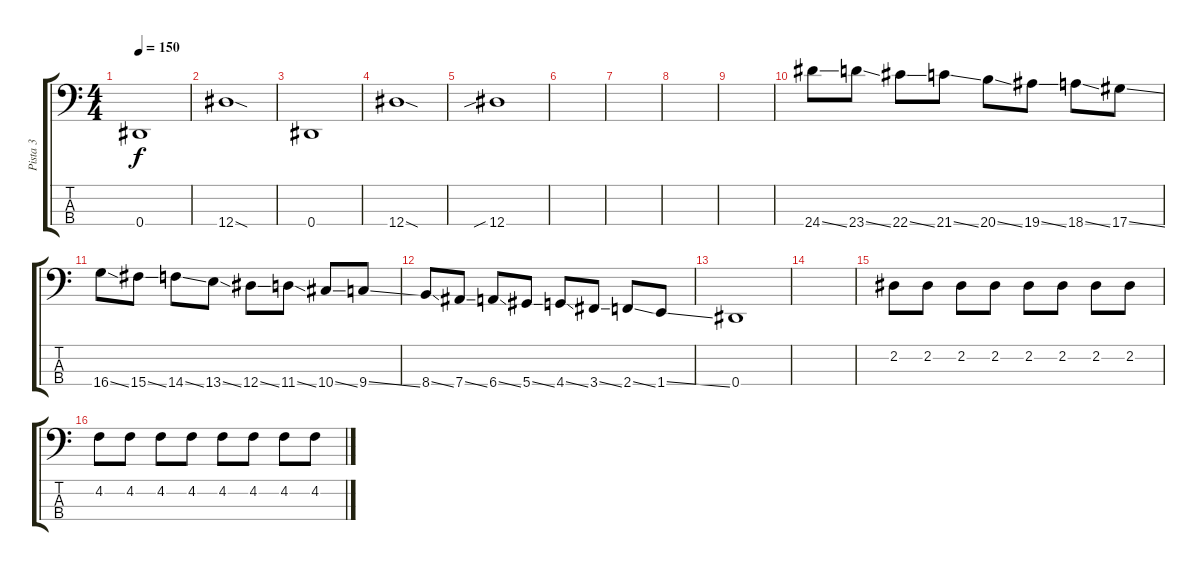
\track ("Pista 3" "Pista 3") {instrument electricbasspick}
\staff {score tabs}
\tuning (Gb2 Db2 Ab1 Eb1) {hide}
\ts (4 4)
\tempo 150
\clef f4
\ks c
0.4.1{dy f} |
12.4{sod}.1 |
0.4.1 |
12.4{sod}.1 |
12.4{sib}.1 |
|
|
|
|
24.4{ss}.8 23.4{ss}.8 22.4{ss}.8 21.4{ss}.8 20.4{ss}.8 19.4{ss}.8 18.4{ss}.8 17.4{ss}.8 |
16.4{ss}.8 15.4{ss}.8 14.4{ss}.8 13.4{ss}.8 12.4{ss}.8 11.4{ss}.8 10.4{ss}.8 9.4{ss}.8 |
8.4{ss}.8 7.4{ss}.8 6.4{ss}.8 5.4{ss}.8 4.4{ss}.8 3.4{ss}.8 2.4{ss}.8 1.4{ss}.8 |
0.4.1 |
|
2.2.8 2.2.8 2.2.8 2.2.8 2.2.8 2.2.8 2.2.8 2.2.8 |
4.2.8 4.2.8 4.2.8 4.2.8 4.2.8 4.2.8 4.2.8 4.2.8
